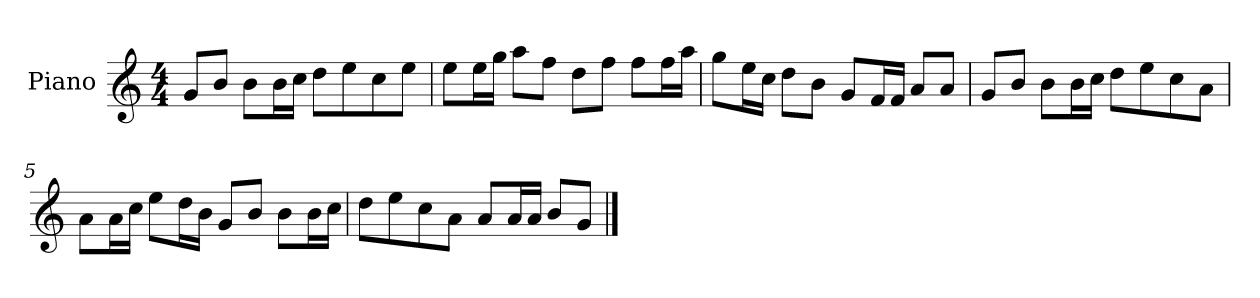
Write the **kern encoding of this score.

**kern
*part1
*staff1
*I"Piano
*I'P-no
*clefG2
*k[]
*M4/4
*MM90
=1
8g/L
8b/J
8b\L
16b\L
16cc\JJ
8dd\L
8ee\
8cc\
8ee\J
=2
8ee\L
16ee\L
16gg\JJ
8aa\L
8ff\J
8dd\L
8ff\J
8ff\L
16ff\L
16aa\JJ
=3
8gg\L
16ee\L
16cc\JJ
8dd\L
8b\J
8g/L
16f/L
16f/JJ
8a/L
8a/J
=4
8g/L
8b/J
8b\L
16b\L
16cc\JJ
8dd\L
8ee\
8cc\
8a\J
!!LO:LB:g=z
=5
8a\L
16a\L
16cc\JJ
8ee\L
16dd\L
16b\JJ
8g/L
8b/J
8b\L
16b\L
16cc\JJ
=6
8dd\L
8ee\
8cc\
8a\J
8a/L
16a/L
16a/JJ
8b/L
8g/J
==
*-
